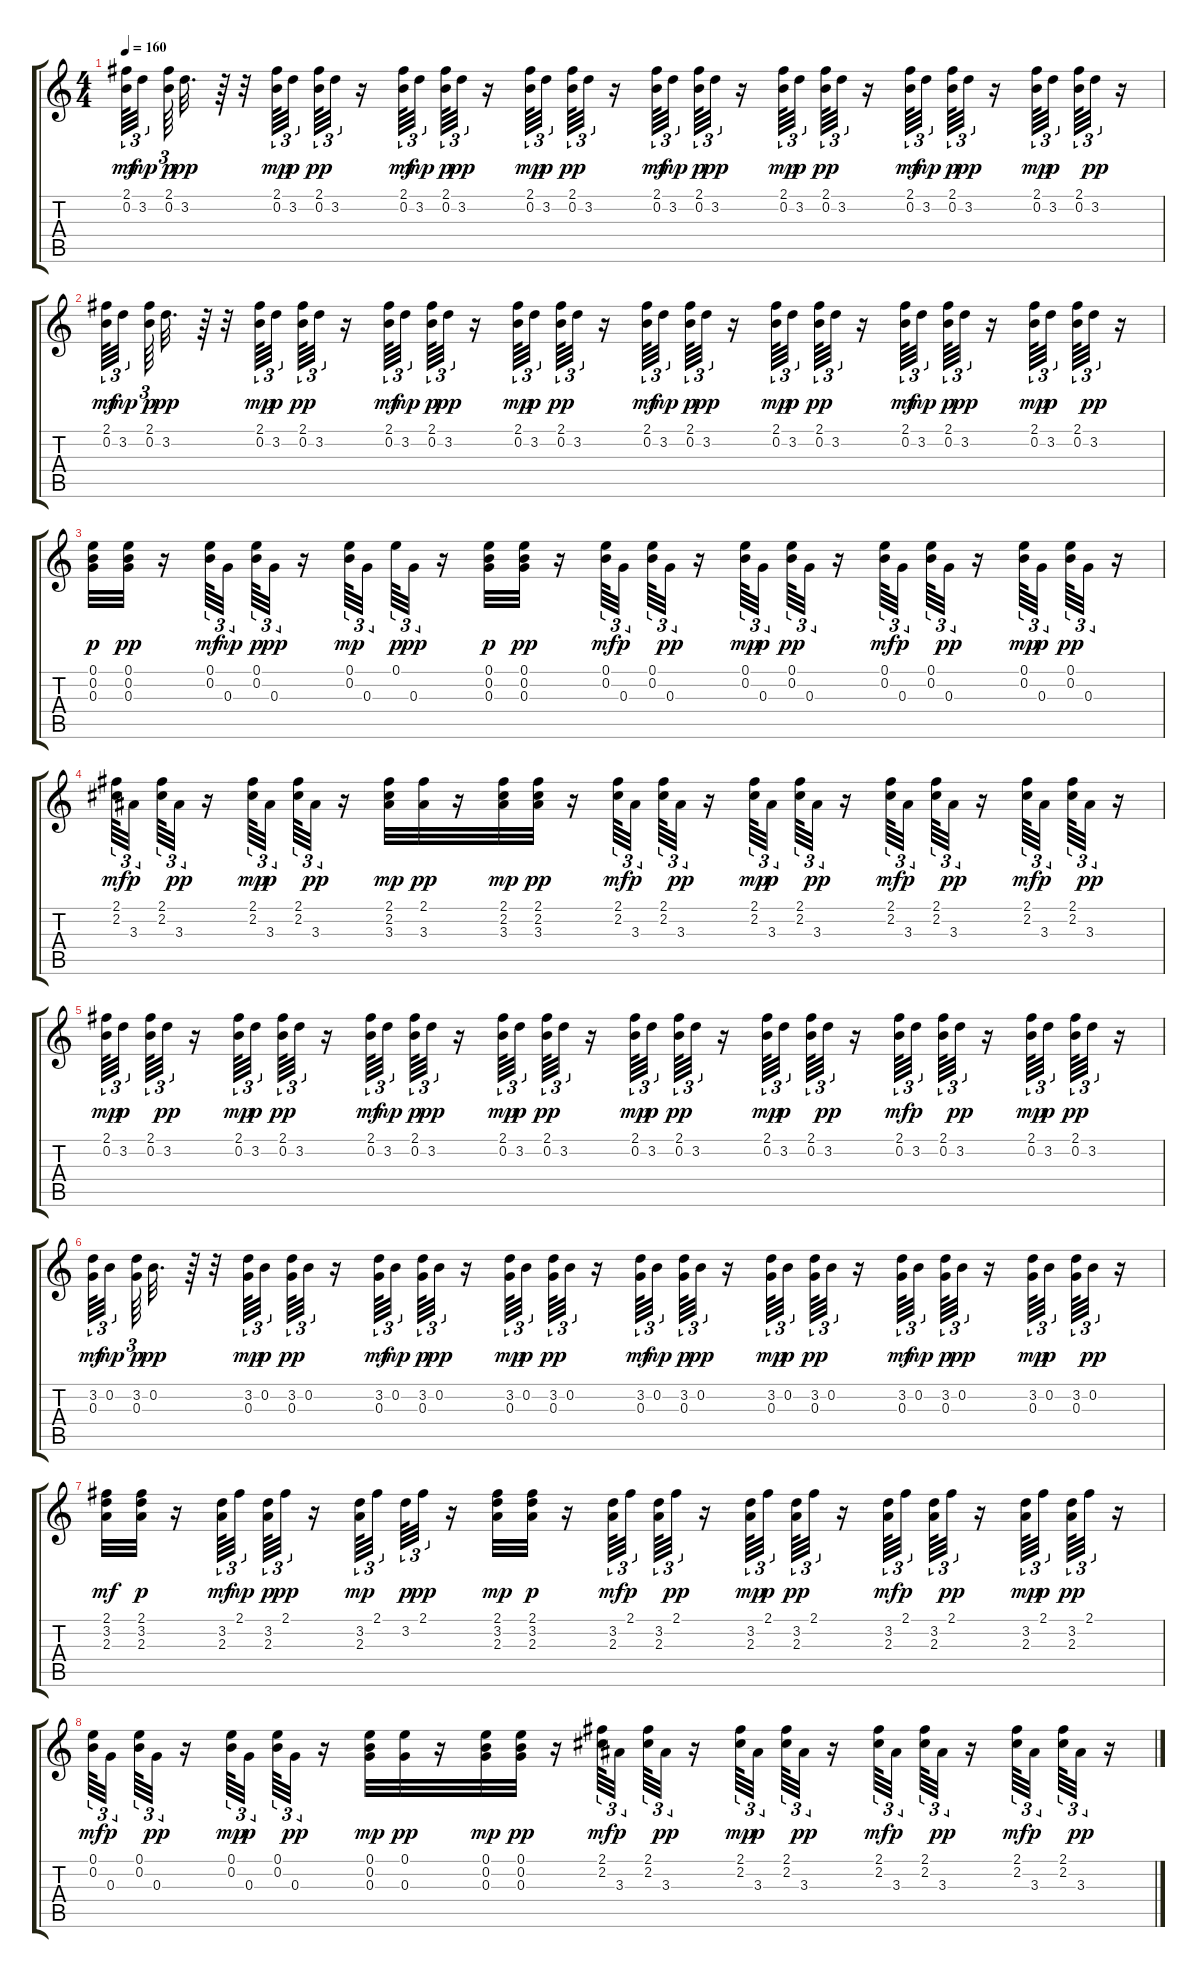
\track "" {instrument electricguitarmuted}
\staff {score tabs}
\tuning (E4 B3 G3 D3 A2 D2) {hide}
\ts (4 4)
\tempo 160
\clef g2
\ks c
(2.1 0.2).64{tu (3 2) dy mf} 3.2.32{tu (3 2) dy mp} (2.1 0.2).64{tu (3 2) dy p} 3.2.32{d dy pp} r.64 r.32 (2.1 0.2).64{tu (3 2) dy mp} 3.2.32{tu (3 2) dy p} (2.1 0.2).64{tu (3 2) dy pp} 3.2.32{tu (3 2)} r.16 (2.1 0.2).64{tu (3 2) dy mf} 3.2.32{tu (3 2) dy mp} (2.1 0.2).64{tu (3 2) dy p} 3.2.32{tu (3 2) dy pp} r.16 (2.1 0.2).64{tu (3 2) dy mp} 3.2.32{tu (3 2) dy p} (2.1 0.2).64{tu (3 2) dy pp} 3.2.32{tu (3 2)} r.16 (2.1 0.2).64{tu (3 2) dy mf} 3.2.32{tu (3 2) dy mp} (2.1 0.2).64{tu (3 2) dy p} 3.2.32{tu (3 2) dy pp} r.16 (2.1 0.2).64{tu (3 2) dy mp} 3.2.32{tu (3 2) dy p} (2.1 0.2).64{tu (3 2) dy pp} 3.2.32{tu (3 2)} r.16 (2.1 0.2).64{tu (3 2) dy mf} 3.2.32{tu (3 2) dy mp} (2.1 0.2).64{tu (3 2) dy p} 3.2.32{tu (3 2) dy pp} r.16 (2.1 0.2).64{tu (3 2) dy mp} 3.2.32{tu (3 2) dy p} (2.1 0.2).64{tu (3 2)} 3.2.32{tu (3 2) dy pp} r.16 |
(2.1 0.2).64{tu (3 2) dy mf} 3.2.32{tu (3 2) dy mp} (2.1 0.2).64{tu (3 2) dy p} 3.2.32{d dy pp} r.64 r.32 (2.1 0.2).64{tu (3 2) dy mp} 3.2.32{tu (3 2) dy p} (2.1 0.2).64{tu (3 2) dy pp} 3.2.32{tu (3 2)} r.16 (2.1 0.2).64{tu (3 2) dy mf} 3.2.32{tu (3 2) dy mp} (2.1 0.2).64{tu (3 2) dy p} 3.2.32{tu (3 2) dy pp} r.16 (2.1 0.2).64{tu (3 2) dy mp} 3.2.32{tu (3 2) dy p} (2.1 0.2).64{tu (3 2) dy pp} 3.2.32{tu (3 2)} r.16 (2.1 0.2).64{tu (3 2) dy mf} 3.2.32{tu (3 2) dy mp} (2.1 0.2).64{tu (3 2) dy p} 3.2.32{tu (3 2) dy pp} r.16 (2.1 0.2).64{tu (3 2) dy mp} 3.2.32{tu (3 2) dy p} (2.1 0.2).64{tu (3 2) dy pp} 3.2.32{tu (3 2)} r.16 (2.1 0.2).64{tu (3 2) dy mf} 3.2.32{tu (3 2) dy mp} (2.1 0.2).64{tu (3 2) dy p} 3.2.32{tu (3 2) dy pp} r.16 (2.1 0.2).64{tu (3 2) dy mp} 3.2.32{tu (3 2) dy p} (2.1 0.2).64{tu (3 2)} 3.2.32{tu (3 2) dy pp} r.16 |
(0.1 0.2 0.3).32{dy p} (0.1 0.2 0.3).32{dy pp} r.16 (0.1 0.2).64{tu (3 2) dy mf} 0.3.32{tu (3 2) dy mp} (0.1 0.2).64{tu (3 2) dy p} 0.3.32{tu (3 2) dy pp} r.16 (0.1 0.2).64{tu (3 2) dy mp} 0.3.32{tu (3 2)} 0.1.64{tu (3 2) dy p} 0.3.32{tu (3 2) dy pp} r.16 (0.1 0.2 0.3).32{dy p} (0.1 0.2 0.3).32{dy pp} r.16 (0.1 0.2).64{tu (3 2) dy mf} 0.3.32{tu (3 2) dy p} (0.1 0.2).64{tu (3 2)} 0.3.32{tu (3 2) dy pp} r.16 (0.1 0.2).64{tu (3 2) dy mp} 0.3.32{tu (3 2) dy p} (0.1 0.2).64{tu (3 2) dy pp} 0.3.32{tu (3 2)} r.16 (0.1 0.2).64{tu (3 2) dy mf} 0.3.32{tu (3 2) dy p} (0.1 0.2).64{tu (3 2)} 0.3.32{tu (3 2) dy pp} r.16 (0.1 0.2).64{tu (3 2) dy mp} 0.3.32{tu (3 2) dy p} (0.1 0.2).64{tu (3 2) dy pp} 0.3.32{tu (3 2)} r.16 |
(2.1 2.2).64{tu (3 2) dy mf} 3.3.32{tu (3 2) dy p} (2.1 2.2).64{tu (3 2)} 3.3.32{tu (3 2) dy pp} r.16 (2.1 2.2).64{tu (3 2) dy mp} 3.3.32{tu (3 2) dy p} (2.1 2.2).64{tu (3 2)} 3.3.32{tu (3 2) dy pp} r.16 (2.1 2.2 3.3).32{dy mp} (2.1 3.3).32{dy pp} r.16 (2.1 2.2 3.3).32{dy mp} (2.1 2.2 3.3).32{dy pp} r.16 (2.1 2.2).64{tu (3 2) dy mf} 3.3.32{tu (3 2) dy p} (2.1 2.2).64{tu (3 2)} 3.3.32{tu (3 2) dy pp} r.16 (2.1 2.2).64{tu (3 2) dy mp} 3.3.32{tu (3 2) dy p} (2.1 2.2).64{tu (3 2)} 3.3.32{tu (3 2) dy pp} r.16 (2.1 2.2).64{tu (3 2) dy mf} 3.3.32{tu (3 2) dy p} (2.1 2.2).64{tu (3 2)} 3.3.32{tu (3 2) dy pp} r.16 (2.1 2.2).64{tu (3 2) dy mf} 3.3.32{tu (3 2) dy p} (2.1 2.2).64{tu (3 2)} 3.3.32{tu (3 2) dy pp} r.16 |
(2.1 0.2).64{tu (3 2) dy mp} 3.2.32{tu (3 2) dy p} (2.1 0.2).64{tu (3 2)} 3.2.32{tu (3 2) dy pp} r.16 (2.1 0.2).64{tu (3 2) dy mp} 3.2.32{tu (3 2) dy p} (2.1 0.2).64{tu (3 2) dy pp} 3.2.32{tu (3 2)} r.16 (2.1 0.2).64{tu (3 2) dy mf} 3.2.32{tu (3 2) dy mp} (2.1 0.2).64{tu (3 2) dy p} 3.2.32{tu (3 2) dy pp} r.16 (2.1 0.2).64{tu (3 2) dy mp} 3.2.32{tu (3 2) dy p} (2.1 0.2).64{tu (3 2) dy pp} 3.2.32{tu (3 2)} r.16 (2.1 0.2).64{tu (3 2) dy mp} 3.2.32{tu (3 2) dy p} (2.1 0.2).64{tu (3 2) dy pp} 3.2.32{tu (3 2)} r.16 (2.1 0.2).64{tu (3 2) dy mp} 3.2.32{tu (3 2) dy p} (2.1 0.2).64{tu (3 2)} 3.2.32{tu (3 2) dy pp} r.16 (2.1 0.2).64{tu (3 2) dy mf} 3.2.32{tu (3 2) dy p} (2.1 0.2).64{tu (3 2)} 3.2.32{tu (3 2) dy pp} r.16 (2.1 0.2).64{tu (3 2) dy mp} 3.2.32{tu (3 2) dy p} (2.1 0.2).64{tu (3 2) dy pp} 3.2.32{tu (3 2)} r.16 |
(3.2 0.3).64{tu (3 2) dy mf} 0.2.32{tu (3 2) dy mp} (3.2 0.3).64{tu (3 2) dy p} 0.2.32{d dy pp} r.64 r.32 (3.2 0.3).64{tu (3 2) dy mp} 0.2.32{tu (3 2) dy p} (3.2 0.3).64{tu (3 2) dy pp} 0.2.32{tu (3 2)} r.16 (3.2 0.3).64{tu (3 2) dy mf} 0.2.32{tu (3 2) dy mp} (3.2 0.3).64{tu (3 2) dy p} 0.2.32{tu (3 2) dy pp} r.16 (3.2 0.3).64{tu (3 2) dy mp} 0.2.32{tu (3 2) dy p} (3.2 0.3).64{tu (3 2) dy pp} 0.2.32{tu (3 2)} r.16 (3.2 0.3).64{tu (3 2) dy mf} 0.2.32{tu (3 2) dy mp} (3.2 0.3).64{tu (3 2) dy p} 0.2.32{tu (3 2) dy pp} r.16 (3.2 0.3).64{tu (3 2) dy mp} 0.2.32{tu (3 2) dy p} (3.2 0.3).64{tu (3 2) dy pp} 0.2.32{tu (3 2)} r.16 (3.2 0.3).64{tu (3 2) dy mf} 0.2.32{tu (3 2) dy mp} (3.2 0.3).64{tu (3 2) dy p} 0.2.32{tu (3 2) dy pp} r.16 (3.2 0.3).64{tu (3 2) dy mp} 0.2.32{tu (3 2) dy p} (3.2 0.3).64{tu (3 2)} 0.2.32{tu (3 2) dy pp} r.16 |
(2.1 3.2 2.3).32{dy mf} (2.1 3.2 2.3).32{dy p} r.16 (3.2 2.3).64{tu (3 2) dy mf} 2.1.32{tu (3 2) dy mp} (3.2 2.3).64{tu (3 2) dy p} 2.1.32{tu (3 2) dy pp} r.16 (3.2 2.3).64{tu (3 2) dy mp} 2.1.32{tu (3 2)} 3.2.64{tu (3 2) dy p} 2.1.32{tu (3 2) dy pp} r.16 (2.1 3.2 2.3).32{dy mp} (2.1 3.2 2.3).32{dy p} r.16 (3.2 2.3).64{tu (3 2) dy mf} 2.1.32{tu (3 2) dy p} (3.2 2.3).64{tu (3 2)} 2.1.32{tu (3 2) dy pp} r.16 (3.2 2.3).64{tu (3 2) dy mp} 2.1.32{tu (3 2) dy p} (3.2 2.3).64{tu (3 2) dy pp} 2.1.32{tu (3 2)} r.16 (3.2 2.3).64{tu (3 2) dy mf} 2.1.32{tu (3 2) dy p} (3.2 2.3).64{tu (3 2)} 2.1.32{tu (3 2) dy pp} r.16 (3.2 2.3).64{tu (3 2) dy mp} 2.1.32{tu (3 2) dy p} (3.2 2.3).64{tu (3 2) dy pp} 2.1.32{tu (3 2)} r.16 |
(0.1 0.2).64{tu (3 2) dy mf} 0.3.32{tu (3 2) dy p} (0.1 0.2).64{tu (3 2)} 0.3.32{tu (3 2) dy pp} r.16 (0.1 0.2).64{tu (3 2) dy mp} 0.3.32{tu (3 2) dy p} (0.1 0.2).64{tu (3 2)} 0.3.32{tu (3 2) dy pp} r.16 (0.1 0.2 0.3).32{dy mp} (0.1 0.3).32{dy pp} r.16 (0.1 0.2 0.3).32{dy mp} (0.1 0.2 0.3).32{dy pp} r.16 (2.1 2.2).64{tu (3 2) dy mf} 3.3.32{tu (3 2) dy p} (2.1 2.2).64{tu (3 2)} 3.3.32{tu (3 2) dy pp} r.16 (2.1 2.2).64{tu (3 2) dy mp} 3.3.32{tu (3 2) dy p} (2.1 2.2).64{tu (3 2)} 3.3.32{tu (3 2) dy pp} r.16 (2.1 2.2).64{tu (3 2) dy mf} 3.3.32{tu (3 2) dy p} (2.1 2.2).64{tu (3 2)} 3.3.32{tu (3 2) dy pp} r.16 (2.1 2.2).64{tu (3 2) dy mf} 3.3.32{tu (3 2) dy p} (2.1 2.2).64{tu (3 2)} 3.3.32{tu (3 2) dy pp} r.16
